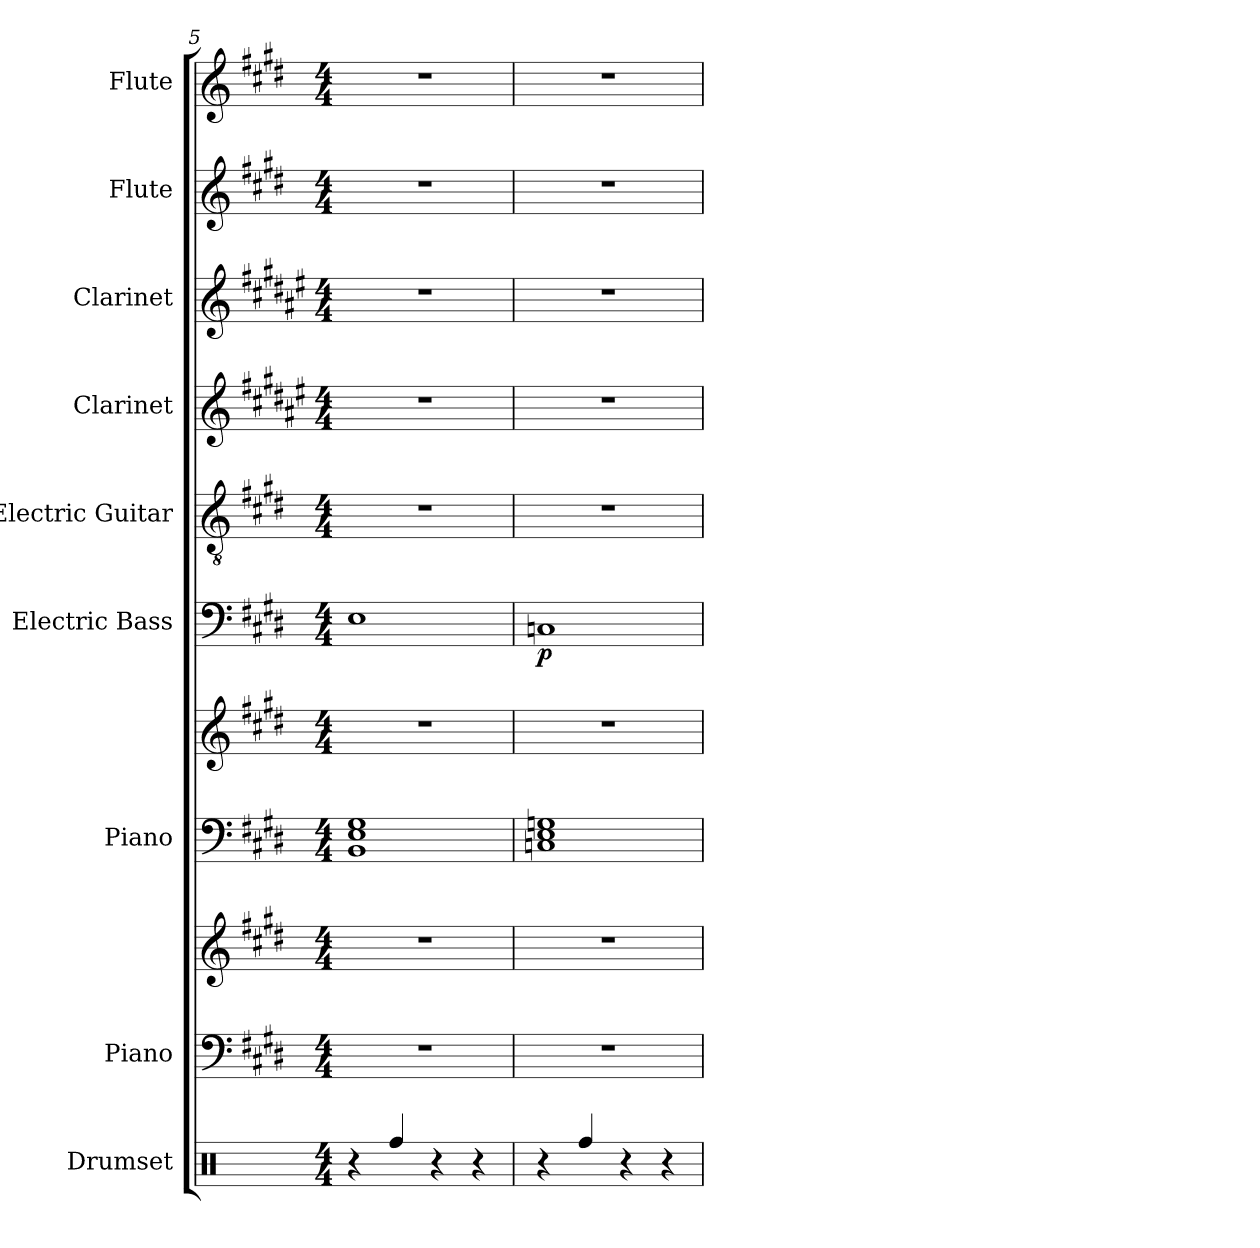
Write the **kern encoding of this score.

**kern	**kern	**kern	**kern	**kern	**kern	**dynam	**kern	**kern	**kern	**kern	**kern
*part9	*part8	*part8	*part7	*part7	*part6	*part6	*part5	*part4	*part3	*part2	*part1
*staff11	*staff10	*staff9	*staff8	*staff7	*staff6	*staff6	*staff5	*staff4	*staff3	*staff2	*staff1
*I"Drumset	*I"Piano	*	*I"Piano	*	*I"Electric Bass	*	*I"Electric Guitar	*I"Clarinet	*I"Clarinet	*I"Flute	*I"Flute
*I'D. Set	*I'Pno.	*	*I'Pno.	*	*I'El. B.	*	*I'El. Guit.	*I'Cl.	*I'Cl.	*I'Fl.	*I'Fl.
*clefX	*clefF4	*clefG2	*clefF4	*clefG2	*clefF4	*	*clefGv2	*clefG2	*clefG2	*clefG2	*clefG2
*	*	*	*	*	*ITrd7c12	*	*	*ITrd1c2	*ITrd1c2	*	*
*k[]	*k[f#c#g#d#]	*k[f#c#g#d#]	*k[f#c#g#d#]	*k[f#c#g#d#]	*k[f#c#g#d#]	*	*k[f#c#g#d#]	*k[f#c#g#d#]	*k[f#c#g#d#]	*k[f#c#g#d#]	*k[f#c#g#d#]
*M4/4	*M4/4	*M4/4	*M4/4	*M4/4	*M4/4	*	*M4/4	*M4/4	*M4/4	*M4/4	*M4/4
=5	=5	=5	=5	=5	=5	=5	=5	=5	=5	=5	=5
4r	1r	1r	1BB 1E 1G#	1r	1EE	.	1r	1r	1r	1r	1r
4Rff/	.	.	.	.	.	.	.	.	.	.	.
4r	.	.	.	.	.	.	.	.	.	.	.
4r	.	.	.	.	.	.	.	.	.	.	.
=6	=6	=6	=6	=6	=6	=6	=6	=6	=6	=6	=6
!	!	!	!	!	!	!LO:DY:b	!	!	!	!	!
4r	1r	1r	1Cn 1E 1Gn	1r	1CCn	p	1r	1r	1r	1r	1r
4Rff/	.	.	.	.	.	.	.	.	.	.	.
4r	.	.	.	.	.	.	.	.	.	.	.
4r	.	.	.	.	.	.	.	.	.	.	.
=	=	=	=	=	=	=	=	=	=	=	=
*-	*-	*-	*-	*-	*-	*-	*-	*-	*-	*-	*-
